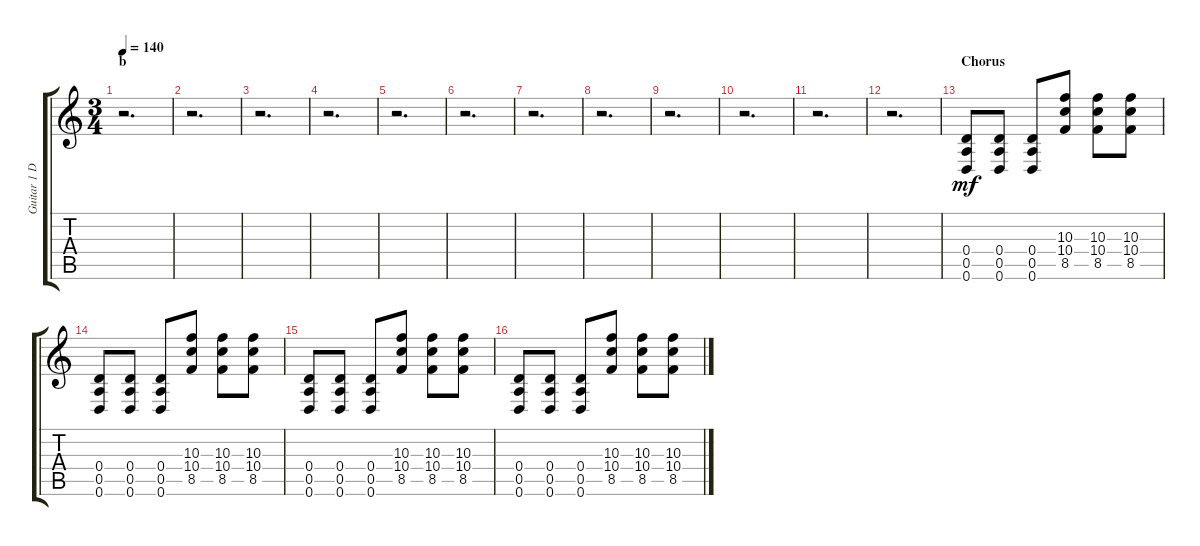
\track ("Guitar 1 Distort" "Guitar 1 D") {instrument distortionguitar}
\staff {score tabs}
\tuning (E4 B3 G3 D3 A2 D2) {hide}
\ts (3 4)
\section ("" "b")
\tempo 140
\clef g2
\ks c
r.2{d dy f} |
r.2{d} |
r.2{d} |
r.2{d} |
r.2{d} |
r.2{d} |
r.2{d} |
r.2{d} |
r.2{d} |
r.2{d} |
r.2{d} |
r.2{d} |
\section ("" "Chorus")
(0.4 0.5 0.6).8{dy mf} (0.4 0.5 0.6).8 (0.4 0.5 0.6).8 (10.3 10.4 8.5).8 (10.3 10.4 8.5).8 (10.3 10.4 8.5).8 |
(0.4 0.5 0.6).8 (0.4 0.5 0.6).8 (0.4 0.5 0.6).8 (10.3 10.4 8.5).8 (10.3 10.4 8.5).8 (10.3 10.4 8.5).8 |
(0.4 0.5 0.6).8 (0.4 0.5 0.6).8 (0.4 0.5 0.6).8 (10.3 10.4 8.5).8 (10.3 10.4 8.5).8 (10.3 10.4 8.5).8 |
(0.4 0.5 0.6).8 (0.4 0.5 0.6).8 (0.4 0.5 0.6).8 (10.3 10.4 8.5).8 (10.3 10.4 8.5).8 (10.3 10.4 8.5).8
